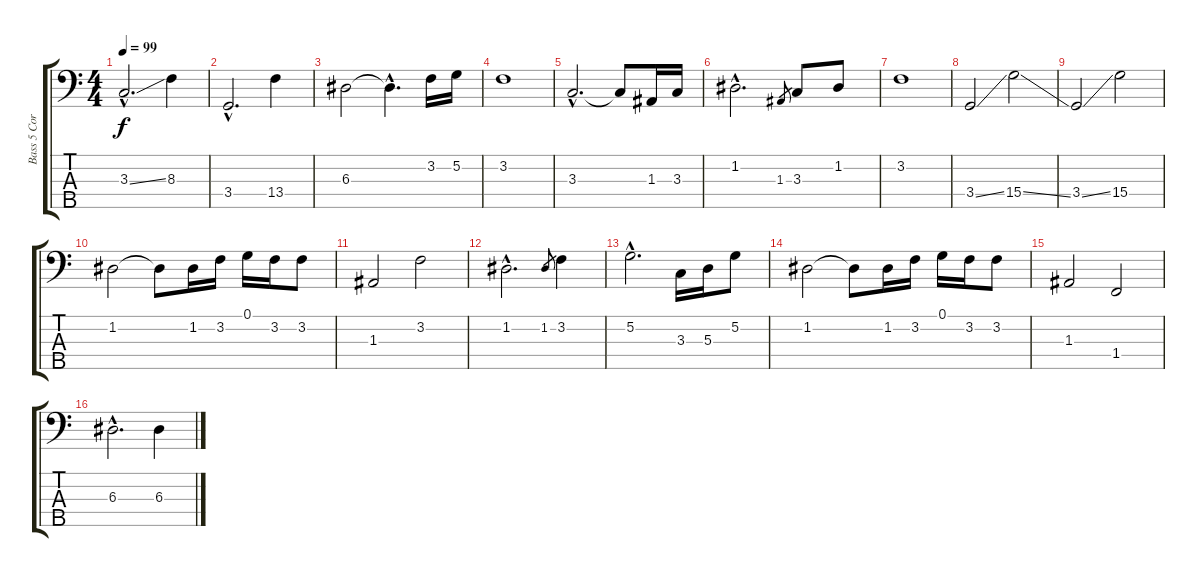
\track ("Bass 5 Cordes " "Bass 5 Cor") {instrument electricbassfinger}
\staff {score tabs}
\tuning (G2 D2 A1 E1 B0) {hide}
\ts (4 4)
\tempo 99
\clef f4
\ks c
3.3{ss hac}.2{d dy f} 8.3.4 |
3.4{hac}.2{d} 13.4.4 |
6.3.2 6.3{hac t}.4{d} 3.2.16 5.2.16 |
3.2.1 |
3.3{hac}.2{d} 3.3{t}.8 1.3.16 3.3.16 |
1.2{hac}.2{d} 1.3.8{gr} 3.3.8 1.2.8 |
3.2.1 |
3.4{ss}.2 15.4{ss}.2 |
3.4{ss}.2 15.4.2 |
1.2.2 1.2{t}.8 1.2.16 3.2.16 0.1.16 3.2.16 3.2.8 |
1.3.2 3.2.2 |
1.2{hac}.2{d} 1.2.8{gr} 3.2.4 |
5.2{hac}.2{d} 3.3.16 5.3.16 5.2.8 |
1.2.2 1.2{t}.8 1.2.16 3.2.16 0.1.16 3.2.16 3.2.8 |
1.3.2 1.4.2 |
6.3{hac}.2{d} 6.3.4
